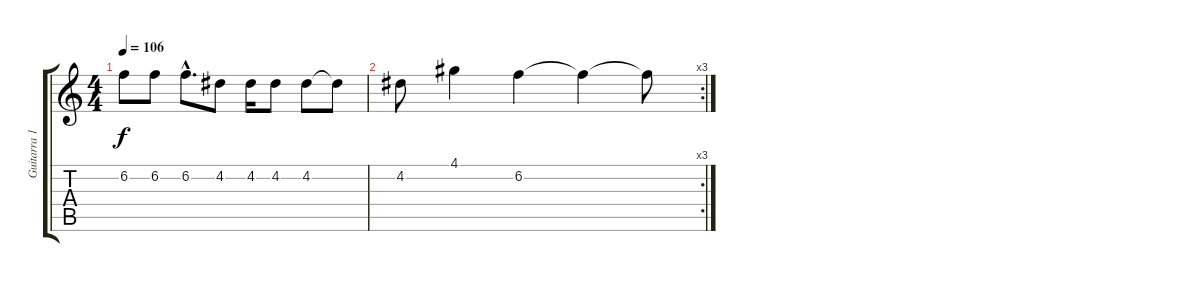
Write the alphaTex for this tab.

\track ("Guitarra 1" "Guitarra 1") {instrument overdrivenguitar}
\staff {score tabs}
\tuning (E4 B3 G3 D3 A2 E2) {hide}
\ts (4 4)
\tempo 106
\clef g2
\ks c
6.2.8{dy f} 6.2.8 6.2{hac}.8{d} 4.2.8 4.2.16 4.2.8 4.2.8 4.2{t}.8 |
\rc 3
4.2.8 4.1.4 6.2.4 6.2{t}.4 6.2{t}.8
